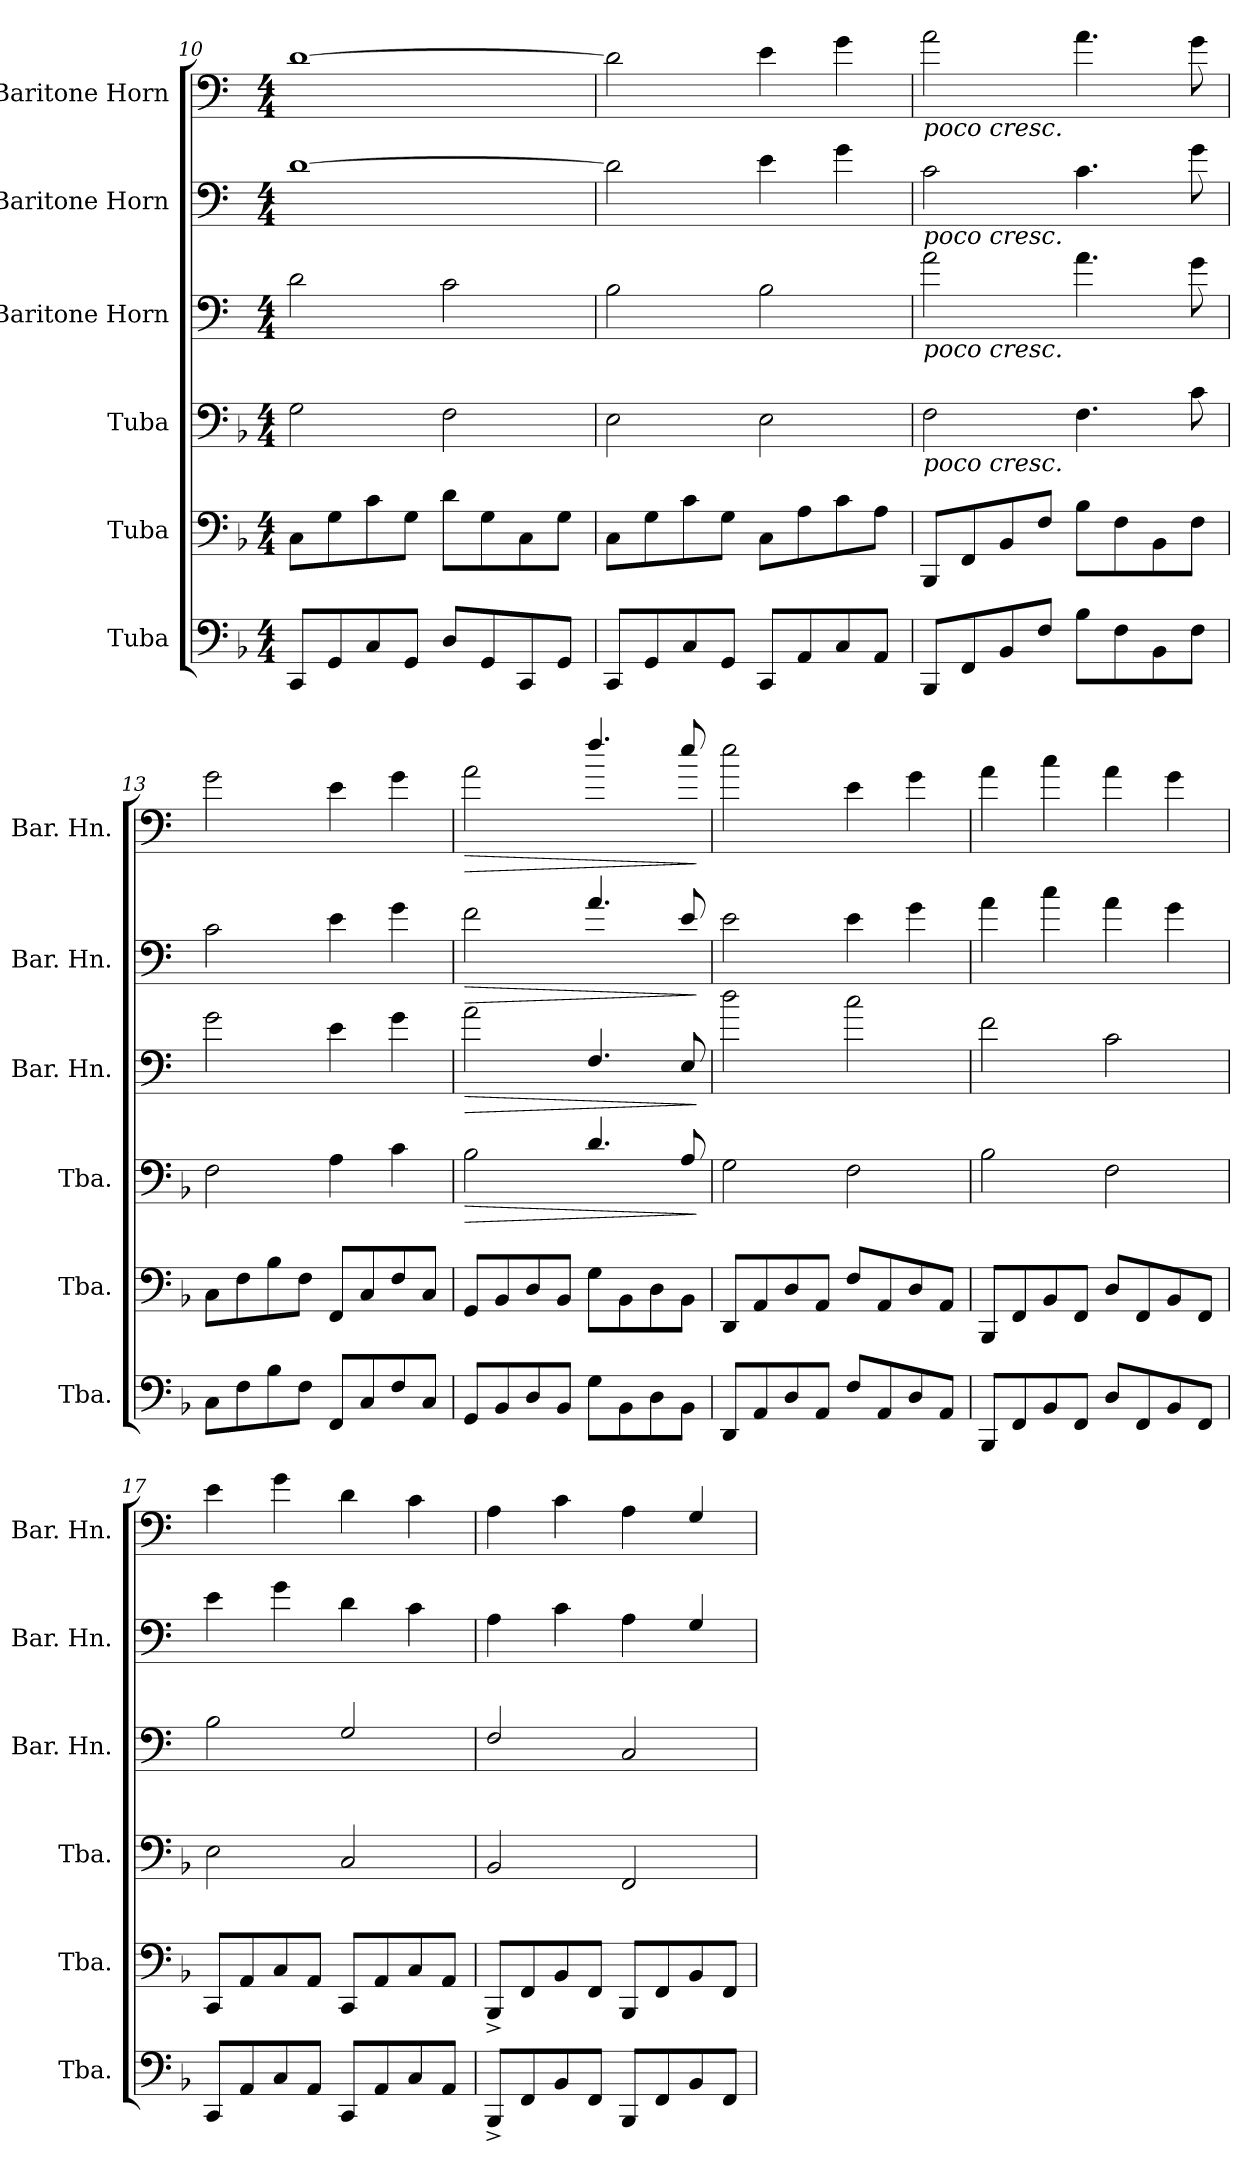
**kern	**kern	**kern	**dynam	**kern	**dynam	**kern	**dynam	**kern	**dynam
*part6	*part5	*part4	*part4	*part3	*part3	*part2	*part2	*part1	*part1
*staff6	*staff5	*staff4	*staff4	*staff3	*staff3	*staff2	*staff2	*staff1	*staff1
*I"Tuba	*I"Tuba	*I"Tuba	*	*I"Baritone Horn	*	*I"Baritone Horn	*	*I"Baritone Horn	*
*I'Tba.	*I'Tba.	*I'Tba.	*	*I'Bar. Hn.	*	*I'Bar. Hn.	*	*I'Bar. Hn.	*
!!LO:LB:g=z
*clefF4	*clefF4	*clefF4	*	*clefF4	*	*clefF4	*	*clefF4	*
*	*	*	*	*ITrd4c7	*	*ITrd4c7	*	*ITrd4c7	*
*k[b-]	*k[b-]	*k[b-]	*	*k[b-]	*	*k[b-]	*	*k[b-]	*
*M4/4	*M4/4	*M4/4	*	*M4/4	*	*M4/4	*	*M4/4	*
=10	=10	=10	=10	=10	=10	=10	=10	=10	=10
8CC/L	8C\L	2G\	.	2G\	.	[1G	.	[1G	.
8GG/	8G\	.	.	.	.	.	.	.	.
8C/	8c\	.	.	.	.	.	.	.	.
8GG/J	8G\J	.	.	.	.	.	.	.	.
8D/L	8d\L	2F\	.	2F\	.	.	.	.	.
8GG/	8G\	.	.	.	.	.	.	.	.
8CC/	8C\	.	.	.	.	.	.	.	.
8GG/J	8G\J	.	.	.	.	.	.	.	.
=11	=11	=11	=11	=11	=11	=11	=11	=11	=11
8CC/L	8C\L	2E\	.	2E\	.	2G\]	.	2G\]	.
8GG/	8G\	.	.	.	.	.	.	.	.
8C/	8c\	.	.	.	.	.	.	.	.
8GG/J	8G\J	.	.	.	.	.	.	.	.
8CC/L	8C\L	2E\	.	2E\	.	4A\	.	4A\	.
8AA/	8A\	.	.	.	.	.	.	.	.
8C/	8c\	.	.	.	.	4c\	.	4c\	.
8AA/J	8A\J	.	.	.	.	.	.	.	.
=12	=12	=12	=12	=12	=12	=12	=12	=12	=12
!	!	!	!	!	!	!	!	!LO:TX:b:i:t=poco cresc.	!
!	!	!	!	!	!	!LO:TX:b:i:t=poco cresc.	!	!	!
!	!	!	!	!LO:TX:b:i:t=poco cresc.	!	!	!	!	!
!	!	!LO:TX:b:i:t=poco cresc.	!	!	!	!	!	!	!
8BBB-/L	8BBB-/L	2F\	.	2d\	.	2F\	.	2d\	.
8FF/	8FF/	.	.	.	.	.	.	.	.
8BB-/	8BB-/	.	.	.	.	.	.	.	.
8F/J	8F/J	.	.	.	.	.	.	.	.
8B-\L	8B-\L	4.F\	.	4.d\	.	4.F\	.	4.d\	.
8F\	8F\	.	.	.	.	.	.	.	.
8BB-\	8BB-\	.	.	.	.	.	.	.	.
8F\J	8F\J	8c\	.	8c\	.	8c\	.	8c\	.
=13	=13	=13	=13	=13	=13	=13	=13	=13	=13
8C\L	8C\L	2F\	.	2c\	.	2F\	.	2c\	.
8F\	8F\	.	.	.	.	.	.	.	.
8B-\	8B-\	.	.	.	.	.	.	.	.
8F\J	8F\J	.	.	.	.	.	.	.	.
8FF/L	8FF/L	4A\	.	4A\	.	4A\	.	4A\	.
8C/	8C/	.	.	.	.	.	.	.	.
8F/	8F/	4c\	.	4c\	.	4c\	.	4c\	.
8C/J	8C/J	.	.	.	.	.	.	.	.
=14	=14	=14	=14	=14	=14	=14	=14	=14	=14
!	!	!	!LO:HP:b	!	!LO:HP:b	!	!LO:HP:b	!	!LO:HP:b
8GG/L	8GG/L	2B-\	>	2d\	>	2B-\	>	2d\	>
8BB-/	8BB-/	.	.	.	.	.	.	.	.
8D/	8D/	.	.	.	.	.	.	.	.
8BB-/J	8BB-/J	.	.	.	.	.	.	.	.
8G\L	8G\L	4.d/	.	4.BB-/	.	4.d/	.	4.b-/	.
8BB-\	8BB-\	.	.	.	.	.	.	.	.
8D\	8D\	.	.	.	.	.	.	.	.
8BB-\J	8BB-\J	8A/	.	8AA/	.	8A/	.	8a/	.
.	.	.	]	.	]	.	]	.	]
!!LO:PB:g=z
=15	=15	=15	=15	=15	=15	=15	=15	=15	=15
8DD/L	8DD/L	2G\	.	2g\	.	2A\	.	2a\	.
8AA/	8AA/	.	.	.	.	.	.	.	.
8D/	8D/	.	.	.	.	.	.	.	.
8AA/J	8AA/J	.	.	.	.	.	.	.	.
8F/L	8F/L	2F\	.	2f\	.	4A\	.	4A\	.
8AA/	8AA/	.	.	.	.	.	.	.	.
8D/	8D/	.	.	.	.	4c\	.	4c\	.
8AA/J	8AA/J	.	.	.	.	.	.	.	.
=16	=16	=16	=16	=16	=16	=16	=16	=16	=16
8BBB-/L	8BBB-/L	2B-\	.	2B-\	.	4d\	.	4d\	.
8FF/	8FF/	.	.	.	.	.	.	.	.
8BB-/	8BB-/	.	.	.	.	4f\	.	4f\	.
8FF/J	8FF/J	.	.	.	.	.	.	.	.
8D/L	8D/L	2F\	.	2F\	.	4d\	.	4d\	.
8FF/	8FF/	.	.	.	.	.	.	.	.
8BB-/	8BB-/	.	.	.	.	4c\	.	4c\	.
8FF/J	8FF/J	.	.	.	.	.	.	.	.
=17	=17	=17	=17	=17	=17	=17	=17	=17	=17
8CC/L	8CC/L	2E\	.	2E\	.	4A\	.	4A\	.
8AA/	8AA/	.	.	.	.	.	.	.	.
8C/	8C/	.	.	.	.	4c\	.	4c\	.
8AA/J	8AA/J	.	.	.	.	.	.	.	.
8CC/L	8CC/L	2C/	.	2C/	.	4G\	.	4G\	.
8AA/	8AA/	.	.	.	.	.	.	.	.
8C/	8C/	.	.	.	.	4F\	.	4F\	.
8AA/J	8AA/J	.	.	.	.	.	.	.	.
=18	=18	=18	=18	=18	=18	=18	=18	=18	=18
8BBB-^/L	8BBB-^/L	2BB-/	.	2BB-/	.	4D\	.	4D\	.
8FF/	8FF/	.	.	.	.	.	.	.	.
8BB-/	8BB-/	.	.	.	.	4F\	.	4F\	.
8FF/J	8FF/J	.	.	.	.	.	.	.	.
8BBB-/L	8BBB-/L	2FF/	.	2FF/	.	4D\	.	4D\	.
8FF/	8FF/	.	.	.	.	.	.	.	.
8BB-/	8BB-/	.	.	.	.	4C/	.	4C/	.
8FF/J	8FF/J	.	.	.	.	.	.	.	.
=	=	=	=	=	=	=	=	=	=
*-	*-	*-	*-	*-	*-	*-	*-	*-	*-
